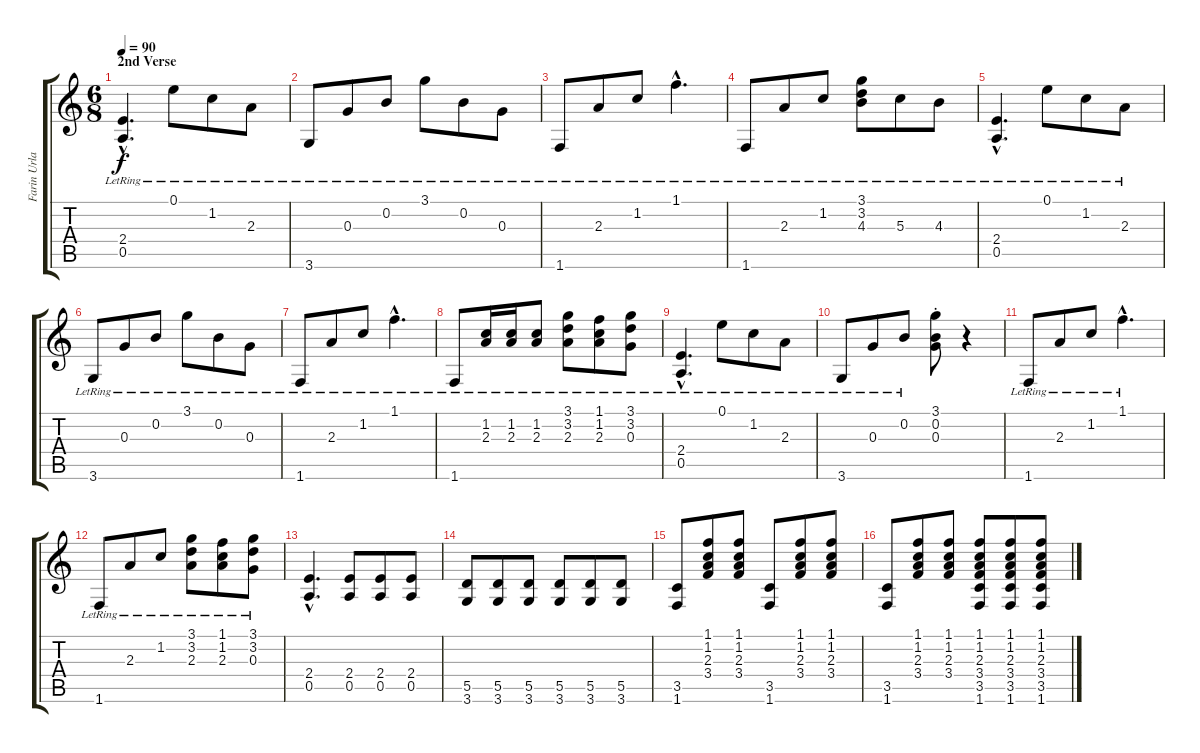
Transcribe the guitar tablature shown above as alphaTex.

\track ("Farin Urlaub" "Farin Urla") {instrument electricguitarclean}
\staff {score tabs}
\tuning (E4 B3 G3 D3 A2 E2) {hide}
\ts (6 8)
\section ("" "2nd Verse")
\tempo 90
\clef g2
\ks aminor
(2.4{hac lr} 0.5{hac lr}).4{d dy f} 0.1{lr}.8 1.2{lr}.8 2.3{lr}.8 |
3.6{lr}.8 0.3{lr}.8 0.2{lr}.8 3.1{lr}.8 0.2{lr}.8 0.3{lr}.8 |
1.6{lr}.8 2.3{lr}.8 1.2{lr}.8 1.1{hac lr}.4{d} |
1.6{lr}.8 2.3{lr}.8 1.2{lr}.8 (3.1{lr} 3.2{lr} 4.3{lr}).8 5.3{lr}.8 4.3{lr}.8 |
(2.4{hac lr} 0.5{hac lr}).4{d} 0.1{lr}.8 1.2{lr}.8 2.3{lr}.8 |
3.6{lr}.8 0.3{lr}.8 0.2{lr}.8 3.1{lr}.8 0.2{lr}.8 0.3{lr}.8 |
1.6{lr}.8 2.3{lr}.8 1.2{lr}.8 1.1{hac lr}.4{d} |
1.6{lr}.8 (1.2{lr} 2.3{lr}).16 (1.2{lr} 2.3{lr}).16 (1.2{lr} 2.3{lr}).8 (3.1{lr} 3.2{lr} 2.3{lr}).8 (1.1{lr} 1.2{lr} 2.3{lr}).8 (3.1{lr} 3.2{lr} 0.3{lr}).8 |
(2.4{hac lr} 0.5{hac lr}).4{d} 0.1{lr}.8 1.2{lr}.8 2.3{lr}.8 |
3.6{lr}.8 0.3{lr}.8 0.2{lr}.8 (3.1{st} 0.2{st} 0.3{st}).8 r.4 |
1.6{lr}.8 2.3{lr}.8 1.2{lr}.8 1.1{hac lr}.4{d} |
1.6{lr}.8 2.3{lr}.8 1.2{lr}.8 (3.1{lr} 3.2{lr} 2.3{lr}).8 (1.1{lr} 1.2{lr} 2.3{lr}).8 (3.1{lr} 3.2{lr} 0.3{lr}).8 |
(2.4{hac} 0.5{hac}).4{d instrument distortionguitar} (2.4 0.5).8 (2.4 0.5).8 (2.4 0.5).8 |
(5.5 3.6).8 (5.5 3.6).8 (5.5 3.6).8 (5.5 3.6).8 (5.5 3.6).8 (5.5 3.6).8 |
(3.5 1.6).8 (1.1 1.2 2.3 3.4).8 (1.1 1.2 2.3 3.4).8 (3.5 1.6).8 (1.1 1.2 2.3 3.4).8 (1.1 1.2 2.3 3.4).8 |
(3.5 1.6).8 (1.1 1.2 2.3 3.4).8 (1.1 1.2 2.3 3.4).8 (1.1 1.2 2.3 3.4 3.5 1.6).8 (1.1 1.2 2.3 3.4 3.5 1.6).8 (1.1 1.2 2.3 3.4 3.5 1.6).8
